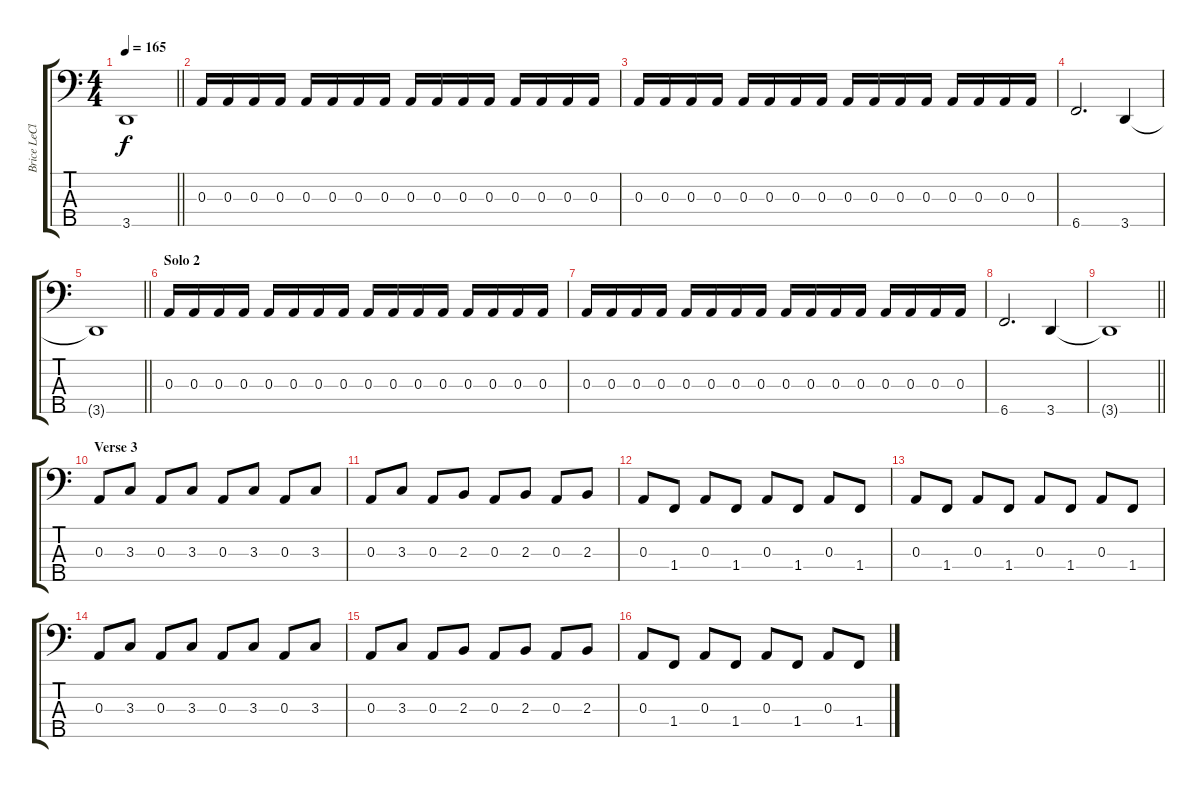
\track ("Brice LeClercq" "Brice LeCl") {instrument electricbasspick}
\staff {score tabs}
\tuning (G2 D2 A1 E1 B0) {hide}
\ts (4 4)
\tempo 165
\clef f4
\barLineRight lightlight
\ks c
3.5.1{dy f} |
0.3.16 0.3.16 0.3.16 0.3.16 0.3.16 0.3.16 0.3.16 0.3.16 0.3.16 0.3.16 0.3.16 0.3.16 0.3.16 0.3.16 0.3.16 0.3.16 |
0.3.16 0.3.16 0.3.16 0.3.16 0.3.16 0.3.16 0.3.16 0.3.16 0.3.16 0.3.16 0.3.16 0.3.16 0.3.16 0.3.16 0.3.16 0.3.16 |
6.5.2{d} 3.5.4 |
\barLineRight lightlight
3.5{t}.1 |
\section ("" "Solo 2")
0.3.16 0.3.16 0.3.16 0.3.16 0.3.16 0.3.16 0.3.16 0.3.16 0.3.16 0.3.16 0.3.16 0.3.16 0.3.16 0.3.16 0.3.16 0.3.16 |
0.3.16 0.3.16 0.3.16 0.3.16 0.3.16 0.3.16 0.3.16 0.3.16 0.3.16 0.3.16 0.3.16 0.3.16 0.3.16 0.3.16 0.3.16 0.3.16 |
6.5.2{d} 3.5.4 |
\barLineRight lightlight
3.5{t}.1 |
\section ("" "Verse 3")
0.3.8 3.3.8 0.3.8 3.3.8 0.3.8 3.3.8 0.3.8 3.3.8 |
0.3.8 3.3.8 0.3.8 2.3.8 0.3.8 2.3.8 0.3.8 2.3.8 |
0.3.8 1.4.8 0.3.8 1.4.8 0.3.8 1.4.8 0.3.8 1.4.8 |
0.3.8 1.4.8 0.3.8 1.4.8 0.3.8 1.4.8 0.3.8 1.4.8 |
0.3.8 3.3.8 0.3.8 3.3.8 0.3.8 3.3.8 0.3.8 3.3.8 |
0.3.8 3.3.8 0.3.8 2.3.8 0.3.8 2.3.8 0.3.8 2.3.8 |
0.3.8 1.4.8 0.3.8 1.4.8 0.3.8 1.4.8 0.3.8 1.4.8
